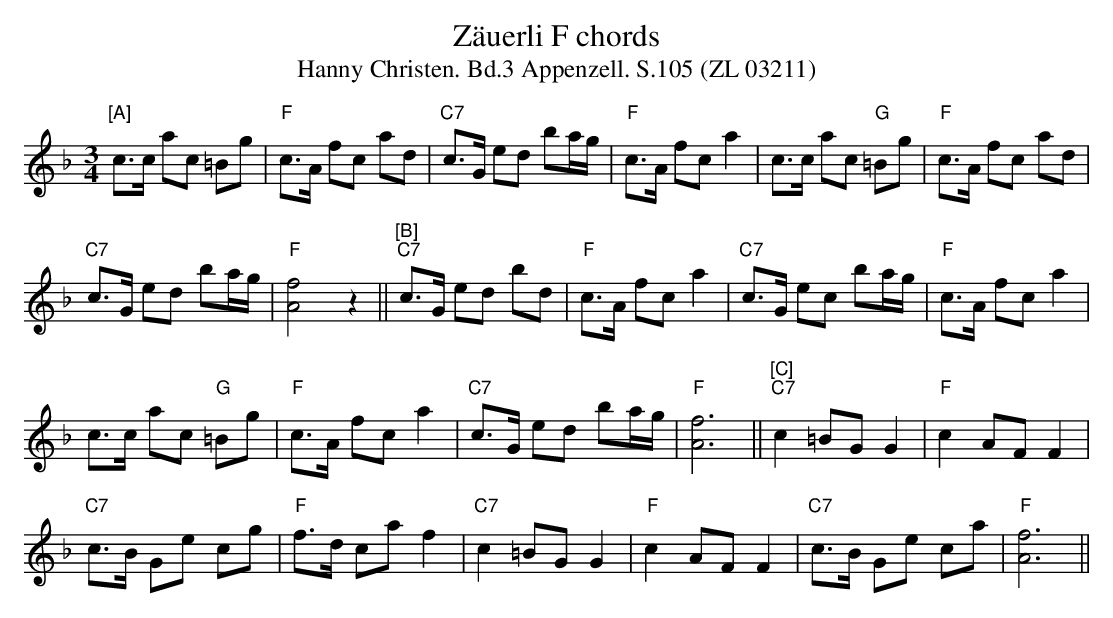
X:1
T:Zäuerli F chords
T:Hanny Christen. Bd.3 Appenzell. S.105 (ZL 03211)
M:3/4
L:1/4
K:F %%MIDI gchordon
"[A]"c/>c/ a/c/ =B/g/ | "F"c/>A/ f/c/ a/d/ | "C7"c/>G/ e/d/ b/a//g// | "F"c/>A/ f/c/ a |  c/>c/ a/c/ "G"=B/g/ | "F"c/>A/ f/c/ a/d/ |
 "C7"c/>G/ e/d/ b/a//g// | "F"[A2f2] z || "[B]""C7"c/>G/ e/d/ b/d/ | "F"c/>A/ f/c/ a | "C7"c/>G/ e/c/ b/a//g// | "F"c/>A/ f/c/ a |
c/>c/ a/c/ "G"=B/g/ | "F"c/>A/ f/c/ a | "C7"c/>G/ e/d/ b/a//g// | "F"[A3f3] || "[C]""C7"c =B/G/ G | "F"c A/F/ F |
"C7"c/>B/ G/e/ c/g/ | "F"f/>d/ c/a/ f | "C7"c =B/G/ G | "F"c A/F/ F  | "C7"c/>B/ G/e/ c/a/ | "F"[A3f3] ||
